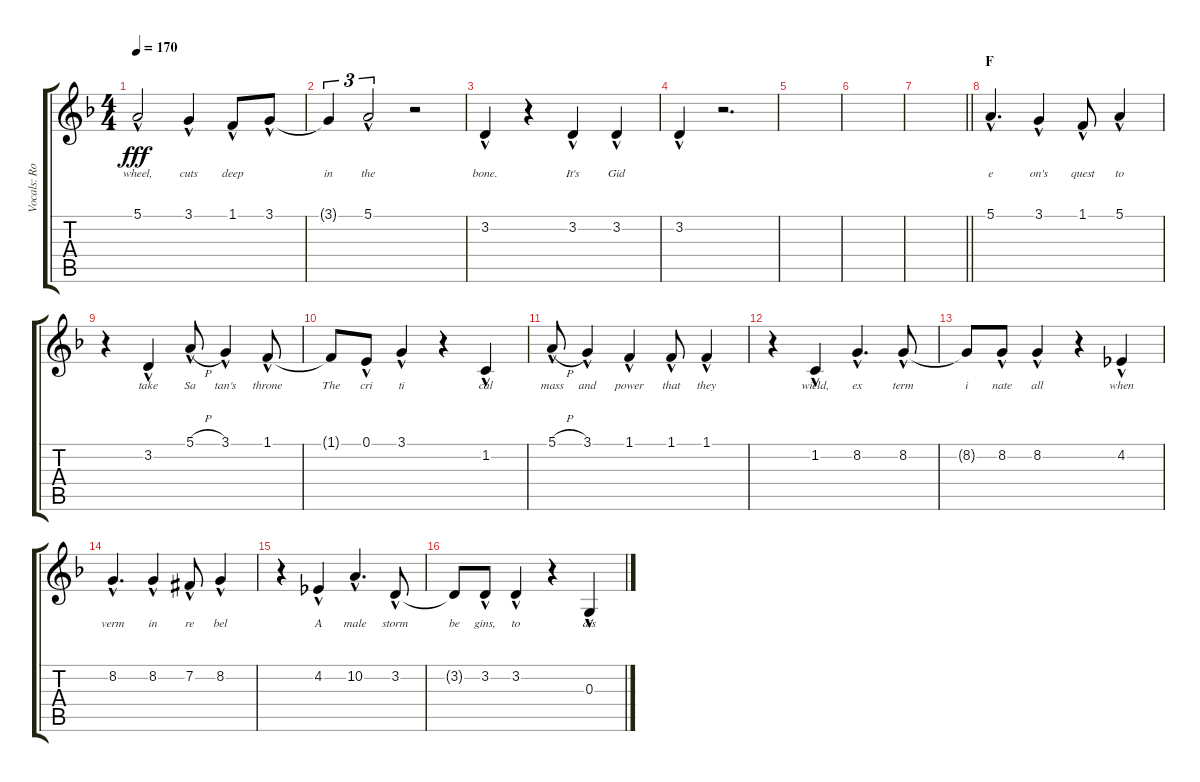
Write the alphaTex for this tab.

\track ("Vocals: Rob" "Vocals: Ro") {instrument lead2sawtooth}
\staff {score tabs}
\tuning (E4 B3 G3 D3 A2 D2) {hide}
\ts (4 4)
\tempo 170
\clef g2
\ks f
5.1{hac}.2{lyrics (0 "wheel,") lyrics (1 "") lyrics (2 "") lyrics (3 "") lyrics (4 "") dy fff} 3.1{hac}.4{lyrics (0 "cuts") lyrics (1 "") lyrics (2 "") lyrics (3 "") lyrics (4 "")} 1.1{hac}.8{lyrics (0 "deep") lyrics (1 "") lyrics (2 "") lyrics (3 "") lyrics (4 "")} 3.1{hac}.8{lyrics (0 "") lyrics (1 "") lyrics (2 "") lyrics (3 "") lyrics (4 "")} |
3.1{t}.4{tu (3 2) lyrics (0 "in") lyrics (1 "") lyrics (2 "") lyrics (3 "") lyrics (4 "")} 5.1{hac}.2{tu (3 2) lyrics (0 "the") lyrics (1 "") lyrics (2 "") lyrics (3 "") lyrics (4 "")} r.2 |
3.2{hac}.4{lyrics (0 "bone.") lyrics (1 "") lyrics (2 "") lyrics (3 "") lyrics (4 "")} r.4 3.2{hac}.4{lyrics (0 "It's") lyrics (1 "") lyrics (2 "") lyrics (3 "") lyrics (4 "")} 3.2{hac}.4{lyrics (0 "Gid") lyrics (1 "") lyrics (2 "") lyrics (3 "") lyrics (4 "")} |
3.2{hac}.4{lyrics (0 "") lyrics (1 "") lyrics (2 "") lyrics (3 "") lyrics (4 "")} r.2{d} |
|
|
\barLineRight lightlight
|
\section ("" "F")
5.1{hac}.4{d lyrics (0 "e") lyrics (1 "") lyrics (2 "") lyrics (3 "") lyrics (4 "")} 3.1{hac}.4{lyrics (0 "on's") lyrics (1 "") lyrics (2 "") lyrics (3 "") lyrics (4 "")} 1.1{hac}.8{lyrics (0 "quest") lyrics (1 "") lyrics (2 "") lyrics (3 "") lyrics (4 "")} 5.1{hac}.4{lyrics (0 "to") lyrics (1 "") lyrics (2 "") lyrics (3 "") lyrics (4 "")} |
r.4 3.2{hac}.4{lyrics (0 "take") lyrics (1 "") lyrics (2 "") lyrics (3 "") lyrics (4 "")} 5.1{h hac}.8{lyrics (0 "Sa") lyrics (1 "") lyrics (2 "") lyrics (3 "") lyrics (4 "")} 3.1{hac}.4{lyrics (0 "tan's") lyrics (1 "") lyrics (2 "") lyrics (3 "") lyrics (4 "")} 1.1{hac}.8{lyrics (0 "throne") lyrics (1 "") lyrics (2 "") lyrics (3 "") lyrics (4 "")} |
1.1{t}.8{lyrics (0 "The") lyrics (1 "") lyrics (2 "") lyrics (3 "") lyrics (4 "")} 0.1{hac}.8{lyrics (0 "cri") lyrics (1 "") lyrics (2 "") lyrics (3 "") lyrics (4 "")} 3.1{hac}.4{lyrics (0 "ti") lyrics (1 "") lyrics (2 "") lyrics (3 "") lyrics (4 "")} r.4 1.2{hac}.4{lyrics (0 "cal") lyrics (1 "") lyrics (2 "") lyrics (3 "") lyrics (4 "")} |
5.1{h hac}.8{lyrics (0 "mass") lyrics (1 "") lyrics (2 "") lyrics (3 "") lyrics (4 "")} 3.1{hac}.4{lyrics (0 "and") lyrics (1 "") lyrics (2 "") lyrics (3 "") lyrics (4 "")} 1.1{hac}.4{lyrics (0 "power") lyrics (1 "") lyrics (2 "") lyrics (3 "") lyrics (4 "")} 1.1{hac}.8{lyrics (0 "that") lyrics (1 "") lyrics (2 "") lyrics (3 "") lyrics (4 "")} 1.1{hac}.4{lyrics (0 "they") lyrics (1 "") lyrics (2 "") lyrics (3 "") lyrics (4 "")} |
r.4 1.2{hac}.4{lyrics (0 "wield,") lyrics (1 "") lyrics (2 "") lyrics (3 "") lyrics (4 "")} 8.2{hac}.4{d lyrics (0 "ex") lyrics (1 "") lyrics (2 "") lyrics (3 "") lyrics (4 "")} 8.2{hac}.8{lyrics (0 "term") lyrics (1 "") lyrics (2 "") lyrics (3 "") lyrics (4 "")} |
8.2{t}.8{lyrics (0 "i") lyrics (1 "") lyrics (2 "") lyrics (3 "") lyrics (4 "")} 8.2{hac}.8{lyrics (0 "nate") lyrics (1 "") lyrics (2 "") lyrics (3 "") lyrics (4 "")} 8.2{hac}.4{lyrics (0 "all") lyrics (1 "") lyrics (2 "") lyrics (3 "") lyrics (4 "")} r.4 4.2{hac}.4{lyrics (0 "when") lyrics (1 "") lyrics (2 "") lyrics (3 "") lyrics (4 "")} |
8.2{hac}.4{d lyrics (0 "verm") lyrics (1 "") lyrics (2 "") lyrics (3 "") lyrics (4 "")} 8.2{hac}.4{lyrics (0 "in") lyrics (1 "") lyrics (2 "") lyrics (3 "") lyrics (4 "")} 7.2{hac acc #}.8{lyrics (0 "re") lyrics (1 "") lyrics (2 "") lyrics (3 "") lyrics (4 "")} 8.2{hac}.4{lyrics (0 "bel") lyrics (1 "") lyrics (2 "") lyrics (3 "") lyrics (4 "")} |
r.4 4.2{hac}.4{lyrics (0 "A") lyrics (1 "") lyrics (2 "") lyrics (3 "") lyrics (4 "")} 10.2{hac}.4{d lyrics (0 "male") lyrics (1 "") lyrics (2 "") lyrics (3 "") lyrics (4 "")} 3.2{hac}.8{lyrics (0 "storm") lyrics (1 "") lyrics (2 "") lyrics (3 "") lyrics (4 "")} |
3.2{t}.8{lyrics (0 "be") lyrics (1 "") lyrics (2 "") lyrics (3 "") lyrics (4 "")} 3.2{hac}.8{lyrics (0 "gins,") lyrics (1 "") lyrics (2 "") lyrics (3 "") lyrics (4 "")} 3.2{hac}.4{lyrics (0 "to") lyrics (1 "") lyrics (2 "") lyrics (3 "") lyrics (4 "")} r.4 0.3{hac}.4{lyrics (0 "dis") lyrics (1 "") lyrics (2 "") lyrics (3 "") lyrics (4 "")}
